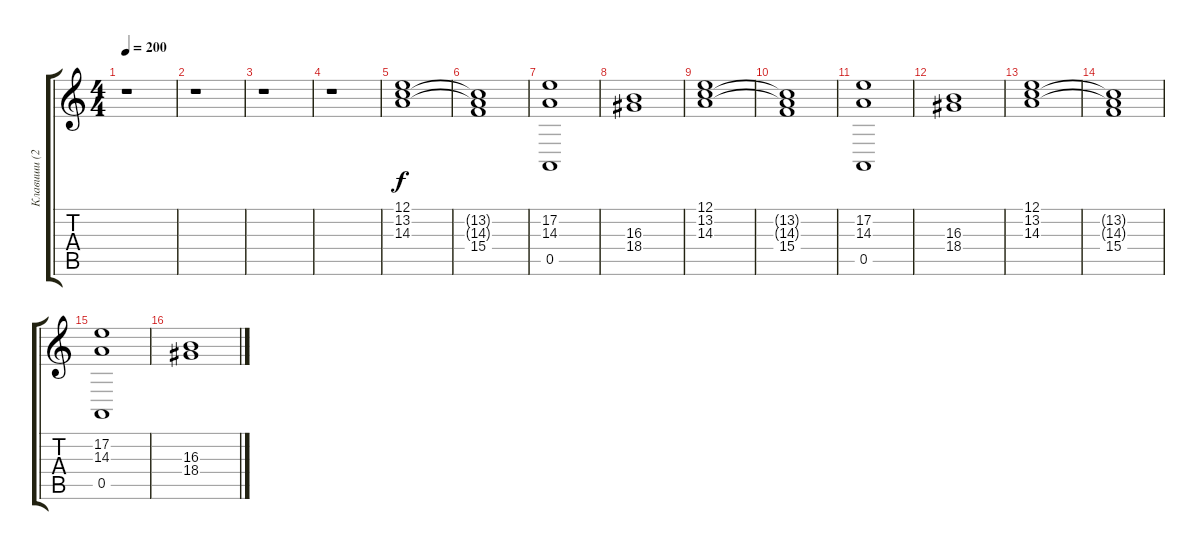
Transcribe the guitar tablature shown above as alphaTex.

\track ("Клавиши (2)" "Клавиши (2") {instrument pad7halo}
\staff {score tabs}
\tuning (E4 B3 G3 D3 A2 E2) {hide}
\ts (4 4)
\tempo 200
\clef g2
\ks c
r.1{dy f} |
r.1 |
r.1 |
r.1 |
(12.1 13.2 14.3).1 |
(13.2{t} 14.3{t} 15.4).1 |
(17.2 14.3 0.5).1 |
(16.3 18.4).1 |
(12.1 13.2 14.3).1 |
(13.2{t} 14.3{t} 15.4).1 |
(17.2 14.3 0.5).1 |
(16.3 18.4).1 |
(12.1 13.2 14.3).1 |
(13.2{t} 14.3{t} 15.4).1 |
(17.2 14.3 0.5).1 |
(16.3 18.4).1
